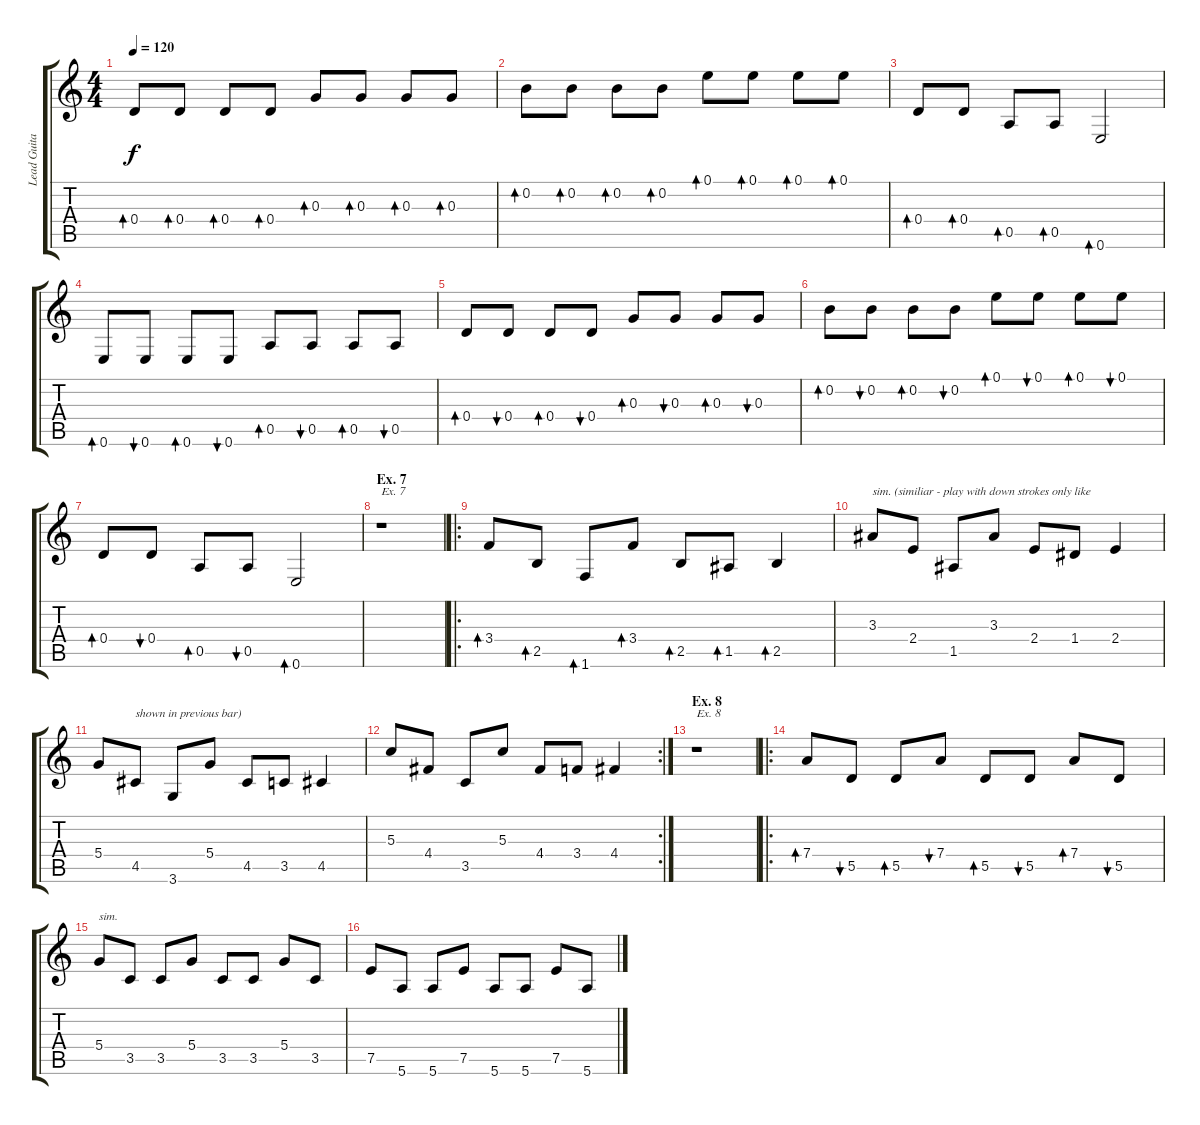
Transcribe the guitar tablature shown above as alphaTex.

\track ("Lead Guitar (Learn It)" "Lead Guita") {instrument distortionguitar}
\staff {score tabs}
\tuning (E4 B3 G3 D3 A2 E2) {hide}
\ts (4 4)
\tempo 120
\clef g2
\ks c
0.4.8{bd 60 dy f} 0.4.8{bd 60} 0.4.8{bd 60} 0.4.8{bd 60} 0.3.8{bd 60} 0.3.8{bd 60} 0.3.8{bd 60} 0.3.8{bd 60} |
0.2.8{bd 60} 0.2.8{bd 60} 0.2.8{bd 60} 0.2.8{bd 60} 0.1.8{bd 60} 0.1.8{bd 60} 0.1.8{bd 60} 0.1.8{bd 60} |
0.4.8{bd 60} 0.4.8{bd 60} 0.5.8{bd 60} 0.5.8{bd 60} 0.6.2{bd 60} |
0.6.8{bd 60 instrument electricguitarmuted} 0.6.8{bu 60} 0.6.8{bd 60} 0.6.8{bu 60} 0.5.8{bd 60} 0.5.8{bu 60} 0.5.8{bd 60} 0.5.8{bu 60} |
0.4.8{bd 60} 0.4.8{bu 60} 0.4.8{bd 60} 0.4.8{bu 60} 0.3.8{bd 60} 0.3.8{bu 60} 0.3.8{bd 60} 0.3.8{bu 60} |
0.2.8{bd 60} 0.2.8{bu 60} 0.2.8{bd 60} 0.2.8{bu 60} 0.1.8{bd 60} 0.1.8{bu 60} 0.1.8{bd 60} 0.1.8{bu 60} |
0.4.8{bd 60} 0.4.8{bu 60} 0.5.8{bd 60} 0.5.8{bu 60} 0.6.2{bd 60} |
\section ("" "Ex. 7")
r.1{txt "Ex. 7"} |
\ro
3.4.8{bd 60 instrument distortionguitar} 2.5.8{bd 60} 1.6.8{bd 60} 3.4.8{bd 60} 2.5.8{bd 60} 1.5.8{bd 60} 2.5.4{bd 60} |
3.3.8{txt "sim. (similiar - play with down strokes only like"} 2.4.8 1.5.8 3.3.8 2.4.8 1.4.8 2.4.4 |
5.4.8 4.5.8{txt "shown in previous bar)"} 3.6.8 5.4.8 4.5.8 3.5.8 4.5.4 |
\rc 2
5.3.8 4.4.8 3.5.8 5.3.8 4.4.8 3.4.8 4.4.4 |
\section ("" "Ex. 8")
r.1{txt "Ex. 8"} |
\ro
7.4.8{bd 60 instrument electricguitarmuted} 5.5.8{bu 60} 5.5.8{bd 60} 7.4.8{bu 60} 5.5.8{bd 60} 5.5.8{bu 60} 7.4.8{bd 60} 5.5.8{bu 60} |
5.4.8{txt "sim."} 3.5.8 3.5.8 5.4.8 3.5.8 3.5.8 5.4.8 3.5.8 |
7.5.8 5.6.8 5.6.8 7.5.8 5.6.8 5.6.8 7.5.8 5.6.8
